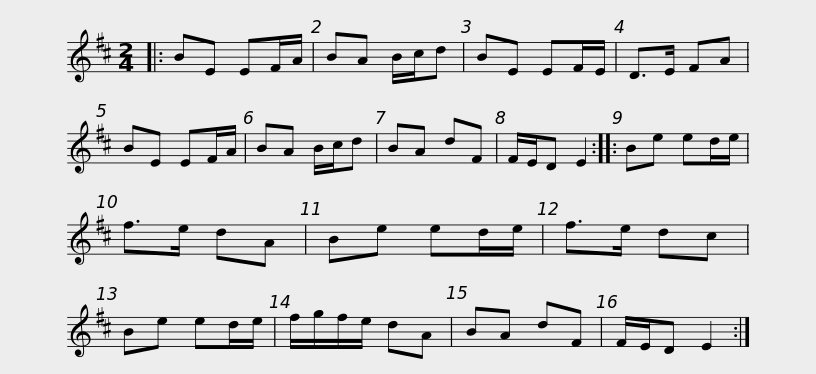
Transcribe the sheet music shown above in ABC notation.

X:1
L:1/8
M:2/4
I:linebreak $
K:D
V:1 treble
V:1
|: BE EF/A/ | BA B/c/d | BE EF/E/ | D>E FA | BE EF/A/ | %5
 BA B/c/d | BA dF | F/E/D E2 :: Be ed/e/ |$ f>e dA | %10
 Be ed/e/ | f>e dc | Be ed/e/ | f/g/f/e/ dA | BA dF | %15
 F/E/D E2 :| %16
